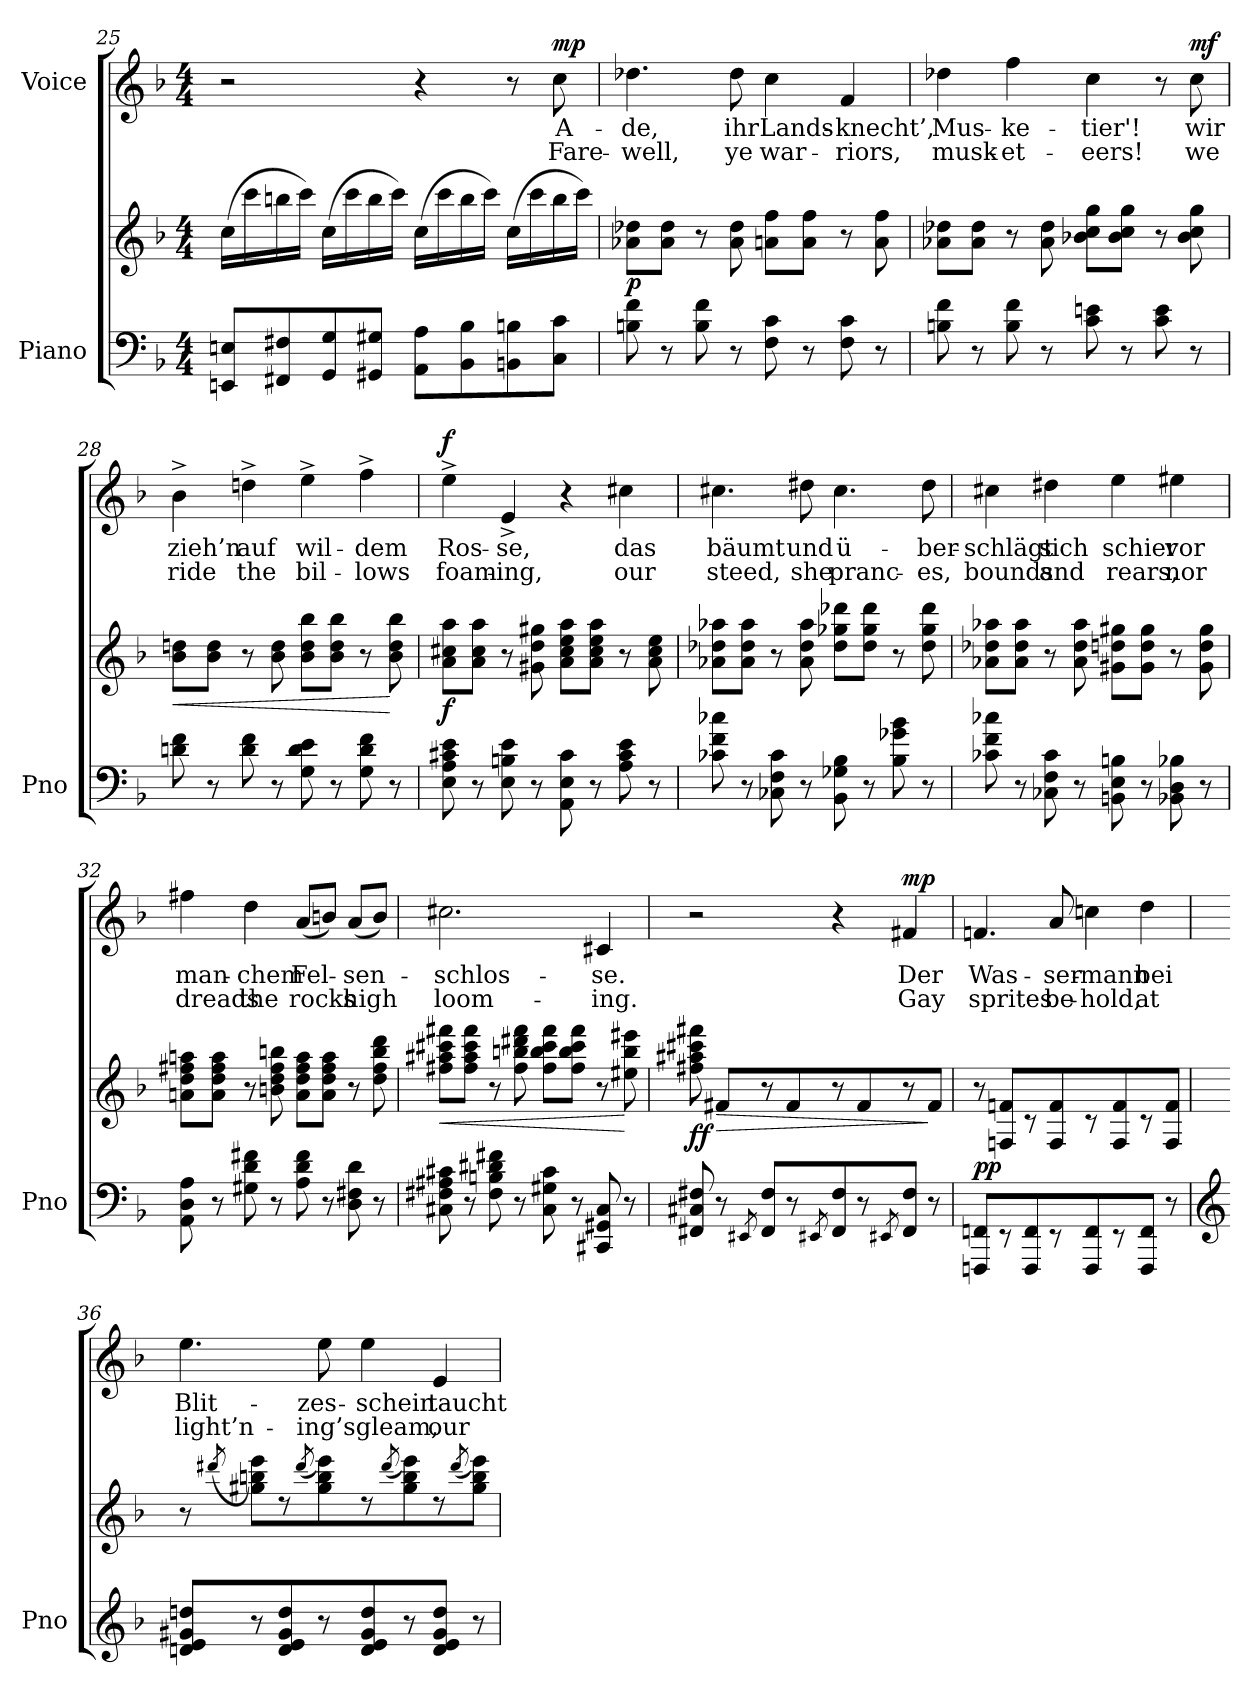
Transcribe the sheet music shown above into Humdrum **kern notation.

**kern	**kern	**dynam	**kern	**text	**text	**dynam
*part2	*part2	*part2	*part1	*part1	*part1	*part1
*staff3	*staff2	*staff2/3	*staff1	*staff1	*staff1	*staff1
*I"Piano	*	*	*I"Voice	*	*	*
*I'Pno	*	*	*	*	*	*
*clefF4	*clefG2	*	*clefG2	*	*	*
*k[b-]	*k[b-]	*	*k[b-]	*	*	*
*M4/4	*M4/4	*	*M4/4	*	*	*
=25	=25	=25	=25	=25	=25	=25
8EEn/ 8En/L	(>16cc\LL	.	2r	.	.	.
.	16ccc\	.	.	.	.	.
8FF#X/ 8F#X/	16bbn\	.	.	.	.	.
.	16ccc\JJ)	.	.	.	.	.
8GG/ 8G/	(>16cc\LL	.	.	.	.	.
.	16ccc\	.	.	.	.	.
8GG#X/ 8G#X/J	16bb\	.	.	.	.	.
.	16ccc\JJ)	.	.	.	.	.
8AA\ 8A\L	(>16cc\LL	.	4r	.	.	.
.	16ccc\	.	.	.	.	.
8BB-\ 8B-\	16bb\	.	.	.	.	.
.	16ccc\JJ)	.	.	.	.	.
8BBn\ 8Bn\	(>16cc\LL	.	8r	.	.	.
.	16ccc\	.	.	.	.	.
!	!	!	!	!LO:LY:b	!LO:LY:b	!LO:DY:a
8C\ 8c\J	16bb\	.	8cc\	-A-	-Fare-	mp
.	16ccc\JJ)	.	.	.	.	.
=26	=26	=26	=26	=26	=26	=26
!	!	!LO:DY:b	!	!LO:LY:b	!LO:LY:b	!
8Bn\ 8f\	8a-X\ 8dd-X\L	p	4.dd-X\	-de,	-well,	.
8r	8a-\ 8dd-\J	.	.	.	.	.
8B\ 8f\	8r	.	.	.	.	.
!	!	!	!	!LO:LY:b	!LO:LY:b	!
8r	8a-\ 8dd-\	.	8dd-\	ihr	ye	.
!	!	!	!	!LO:LY:b	!LO:LY:b	!
8F\ 8c\	8an\ 8ff\L	.	4cc\	Lands-	war-	.
8r	8a\ 8ff\J	.	.	.	.	.
!	!	!	!	!LO:LY:b	!LO:LY:b	!
8F\ 8c\	8r	.	4f/	-knecht’,	-riors,	.
8r	8a\ 8ff\	.	.	.	.	.
!!LO:LB:g=z
=27	=27	=27	=27	=27	=27	=27
!	!	!	!	!LO:LY:b	!LO:LY:b	!
8Bn\ 8f\	8a-X\ 8dd-X\L	.	4dd-X\	Mus-	musk-	.
8r	8a-\ 8dd-\J	.	.	.	.	.
!	!	!	!	!LO:LY:b	!LO:LY:b	!
8B\ 8f\	8r	.	4ff\	-ke-	-et-	.
8r	8a-\ 8dd-\	.	.	.	.	.
!	!	!	!	!LO:LY:b	!LO:LY:b	!
8c\ 8en\	8b-X\ 8cc\ 8gg\L	.	4cc\	-tier'!	-eers!	.
8r	8b-\ 8cc\ 8gg\J	.	.	.	.	.
8c\ 8e\	8r	.	8r	.	.	.
!	!	!	!	!LO:LY:b	!LO:LY:b	!LO:DY:a
8r	8b-\ 8cc\ 8gg\	.	8cc\	wir	we	mf
=28	=28	=28	=28	=28	=28	=28
!	!	!LO:HP:b	!	!LO:LY:b	!LO:LY:b	!
8dn\ 8f\	8b-\ 8ddn\L	<	4b-^\	zieh’n	ride	.
8r	8b-\ 8dd\J	.	.	.	.	.
!	!	!	!	!LO:LY:b	!LO:LY:b	!
8d\ 8f\	8r	.	4ddn^\	auf	the	.
8r	8b-\ 8dd\	.	.	.	.	.
!	!	!	!	!LO:LY:b	!LO:LY:b	!
8G\ 8d\ 8e\	8b-\ 8dd\ 8bb-\L	.	4ee^\	wil-	bil-	.
8r	8b-\ 8dd\ 8bb-\J	.	.	.	.	.
!	!	!	!	!LO:LY:b	!LO:LY:b	!
8G\ 8d\ 8f\	8r	.	4ff^\	-dem	-lows	.
8r	8b-\ 8dd\ 8bb-\	[	.	.	.	.
=29	=29	=29	=29	=29	=29	=29
!	!	!LO:DY:b	!	!LO:LY:b	!LO:LY:b	!LO:DY:a
8E\ 8A\ 8c#X\ 8e\	8a\ 8cc#X\ 8aa\L	f	4ee^\	Ros-	foam-	f
8r	8a\ 8cc#\ 8aa\J	.	.	.	.	.
!	!	!	!	!LO:LY:b	!LO:LY:b	!
8E\ 8Bn\ 8e\	8r	.	4e^/	-se,	-ing,	.
8r	8g#X\ 8dd\ 8gg#X\	.	.	.	.	.
8AA\ 8E\ 8c#\	8a\ 8cc#\ 8ee\ 8aa\L	.	4r	.	.	.
8r	8a\ 8cc#\ 8ee\ 8aa\J	.	.	.	.	.
!	!	!	!	!LO:LY:b	!LO:LY:b	!
8A\ 8c#\ 8e\	8r	.	4cc#X\	das	our	.
8r	8a\ 8cc#\ 8ee\	.	.	.	.	.
!!LO:LB:g=z
=30	=30	=30	=30	=30	=30	=30
!	!	!	!	!LO:LY:b	!LO:LY:b	!
8c-X\ 8f\ 8cc-X\	8a-X\ 8dd-X\ 8aa-X\L	.	4.cc#X\	bäumt	steed,	.
8r	8a-\ 8dd-\ 8aa-\J	.	.	.	.	.
8C-X\ 8F\ 8c-\	8r	.	.	.	.	.
!	!	!	!	!LO:LY:b	!LO:LY:b	!
8r	8a-\ 8dd-\ 8aa-\	.	8dd#X\	und	she	.
!	!	!	!	!LO:LY:b	!LO:LY:b	!
8BB-\ 8G-X\ 8B-\	8dd-\ 8gg-X\ 8ddd-X\L	.	4.cc#\	ü-	pranc-	.
8r	8dd-\ 8gg-\ 8ddd-\J	.	.	.	.	.
8B-\ 8g-X\ 8b-\	8r	.	.	.	.	.
!	!	!	!	!LO:LY:b	!LO:LY:b	!
8r	8dd-\ 8gg-\ 8ddd-\	.	8dd#\	-ber-	-es,	.
=31	=31	=31	=31	=31	=31	=31
!	!	!	!	!LO:LY:b	!LO:LY:b	!
8c-X\ 8f\ 8cc-X\	8a-X\ 8dd-X\ 8aa-X\L	.	4cc#X\	-schlägt	bounds	.
8r	8a-\ 8dd-\ 8aa-\J	.	.	.	.	.
!	!	!	!	!LO:LY:b	!LO:LY:b	!
8C-X\ 8F\ 8c-\	8r	.	4dd#X\	sich	and	.
8r	8a-\ 8dd-\ 8aa-\	.	.	.	.	.
!	!	!	!	!LO:LY:b	!LO:LY:b	!
8BBn\ 8E\ 8Bn\	8g#X\ 8ddn\ 8gg#X\L	.	4ee\	schier	rears,	.
8r	8g#\ 8dd\ 8gg#\J	.	.	.	.	.
!	!	!	!	!LO:LY:b	!LO:LY:b	!
8BB-X\ 8D\ 8B-X\	8r	.	4ee#X\	vor	nor	.
8r	8g#\ 8dd\ 8gg#\	.	.	.	.	.
=32	=32	=32	=32	=32	=32	=32
!	!	!	!	!LO:LY:b	!LO:LY:b	!
8AA\ 8D\ 8A\	8an\ 8dd\ 8ff#X\ 8aan\L	.	4ff#X\	man-	dreads	.
8r	8a\ 8dd\ 8ff#\ 8aa\J	.	.	.	.	.
!	!	!	!	!LO:LY:b	!LO:LY:b	!
8G#X\ 8d\ 8f#X\	8r	.	4dd\	-chem	the	.
8r	8bn\ 8dd\ 8ff#\ 8bbn\	.	.	.	.	.
!	!	!	!	!LO:LY:b	!LO:LY:b	!
8A\ 8d\ 8f#\	8a\ 8dd\ 8ff#\ 8aa\L	.	(<8a/L	Fel-	rocks	.
8r	8a\ 8dd\ 8ff#\ 8aa\J	.	8bn/J)	.	.	.
!	!	!	!	!LO:LY:b	!LO:LY:b	!
8D\ 8F#X\ 8d\	8r	.	(<8a/L	-sen-	high	.
8r	8dd\ 8ff#\ 8bb\ 8ddd\	.	8b/J)	.	.	.
!!LO:PB:g=z
=33	=33	=33	=33	=33	=33	=33
!	!	!LO:HP:b	!	!LO:LY:b	!LO:LY:b	!
8C#X\ 8F#X\ 8A#X\ 8c#X\	8ff#X\ 8aa#X\ 8ccc#X\ 8fff#X\L	<	2.cc#X\	-schlos-	loom-	.
8r	8ff#\ 8aa#\ 8ccc#\ 8fff#\J	.	.	.	.	.
8F#\ 8Bn\ 8d#X\ 8f#X\	8r	.	.	.	.	.
8r	8ff#\ 8bbn\ 8ddd#X\ 8fff#\	.	.	.	.	.
8C#\ 8G#X\ 8c#\	8ff#\ 8bb\ 8ccc#\ 8fff#\L	.	.	.	.	.
8r	8ff#\ 8bb\ 8ccc#\ 8fff#\J	.	.	.	.	.
!	!	!	!	!LO:LY:b	!LO:LY:b	!
8CC#X/ 8GG#X/ 8C#/	8r	.	4c#X/	-se.	-ing.	.
8r	8ee#X\ 8bb\ 8eee#X\	[	.	.	.	.
=34	=34	=34	=34	=34	=34	=34
!	!	!LO:HP:b	!	!	!	!
!	!	!LO:DY:n=1:b	!	!	!	!
8FF#X/ 8C#X/ 8F#X/	8ff#X\ 8aa#X\ 8ccc#X\ 8fff#X\	> ff	2r	.	.	.
8r	8f#X/L	.	.	.	.	.
8qEE#X/	.	.	.	.	.	.
8FF#/ 8F#/L	8r	.	.	.	.	.
8r	8f#/	.	.	.	.	.
8qEE#X/	.	.	.	.	.	.
8FF#/ 8F#/	8r	.	4r	.	.	.
8r	8f#/	.	.	.	.	.
8qEE#X/	.	.	.	.	.	.
!	!	!	!	!LO:LY:b	!LO:LY:b	!LO:DY:a
8FF#/ 8F#/J	8r	.	4f#X/	Der	Gay	mp
8r	8f#/J	]	.	.	.	.
=35	=35	=35	=35	=35	=35	=35
!	!	!LO:DY:b	!	!LO:LY:b	!LO:LY:b	!
8FFFn/ 8FFn/L	8r	pp	4.fn/	Was-	sprites	.
8r	8Fn/ 8fn/L	.	.	.	.	.
8FFF/ 8FF/	8r	.	.	.	.	.
!	!	!	!	!LO:LY:b	!LO:LY:b	!
8r	8F/ 8f/	.	8a/	-ser-	be-	.
!	!	!	!	!LO:LY:b	!LO:LY:b	!
8FFF/ 8FF/	8r	.	4ccn\	-mann	-hold,	.
8r	8F/ 8f/	.	.	.	.	.
!	!	!	!	!LO:LY:b	!LO:LY:b	!
8FFF/ 8FF/J	8r	.	4dd\	bei	at	.
8r	8F/ 8f/J	.	.	.	.	.
!!LO:LB:g=z
=36	=36	=36	=36	=36	=36	=36
*clefG2	*	*	*	*	*	*
!	!	!	!	!LO:LY:b	!LO:LY:b	!
8dn/ 8e/ 8g#X/ 8ddn/L	8r	.	4.ee\	Blit-	light’n-	.
.	(>8qddd#X/	.	.	.	.	.
8r	8gg#X\ 8bbn\ 8eee\L)	.	.	.	.	.
8d/ 8e/ 8g#/ 8dd/	8rdd	.	.	.	.	.
.	(>8qddd#/	.	.	.	.	.
!	!	!	!	!LO:LY:b	!LO:LY:b	!
8r	8gg#\ 8bb\ 8eee\)	.	8ee\	-zes-	-ing’s	.
!	!	!	!	!LO:LY:b	!LO:LY:b	!
8d/ 8e/ 8g#/ 8dd/	8rdd	.	4ee\	-schein	gleam,	.
.	(>8qddd#/	.	.	.	.	.
8r	8gg#\ 8bb\ 8eee\)	.	.	.	.	.
!	!	!	!	!LO:LY:b	!LO:LY:b	!
8d/ 8e/ 8g#/ 8dd/J	8rdd	.	4e/	taucht	our	.
.	(>8qddd#/	.	.	.	.	.
8r	8gg#\ 8bb\ 8eee\J)	.	.	.	.	.
=	=	=	=	=	=	=
*-	*-	*-	*-	*-	*-	*-
